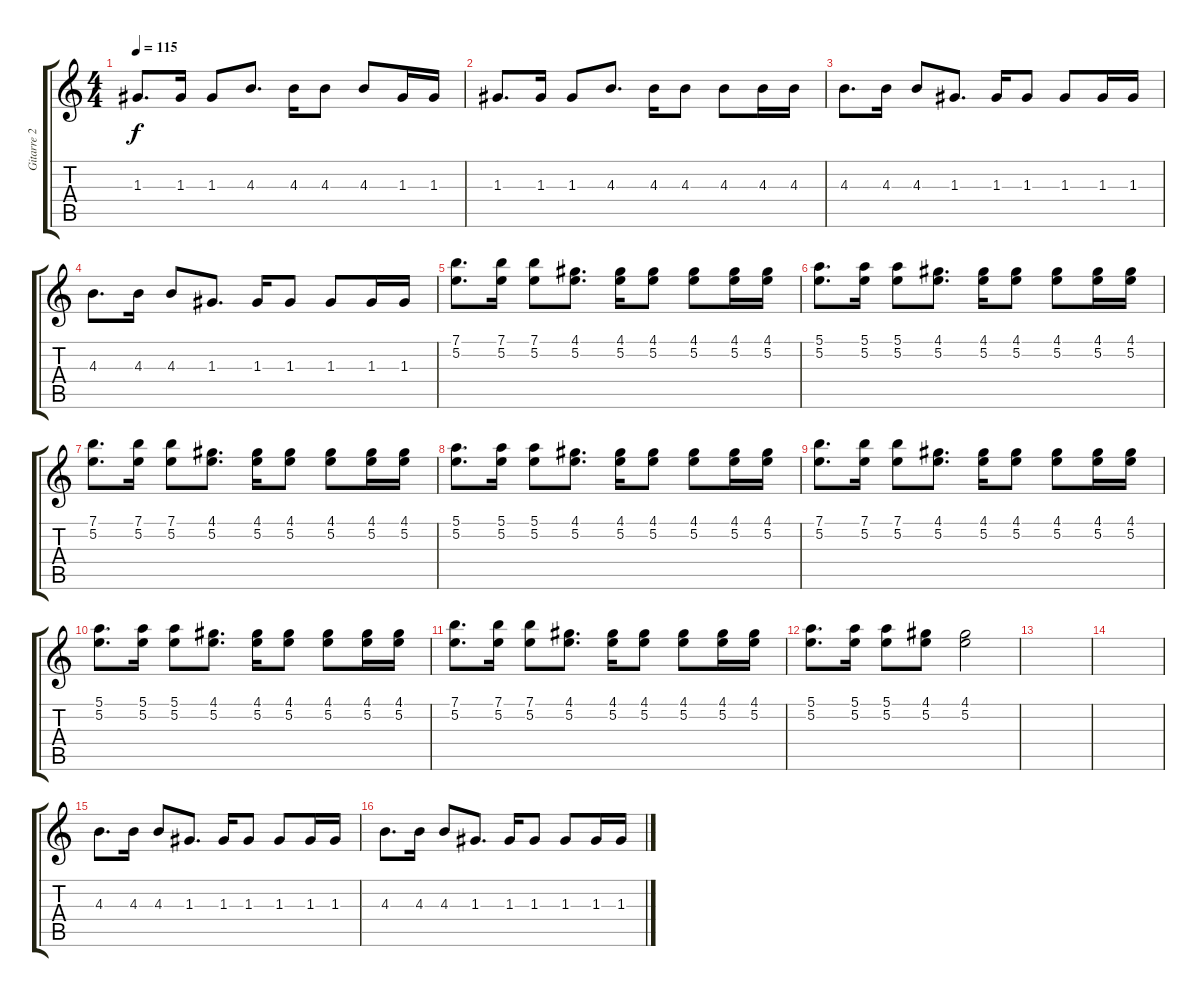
\track ("Gitarre 2" "Gitarre 2") {instrument acousticguitarsteel}
\staff {score tabs}
\tuning (E4 B3 G3 D3 A2 E2) {hide}
\ts (4 4)
\tempo 115
\clef g2
\ks c
1.3.8{d dy f} 1.3.16 1.3.8 4.3.8{d} 4.3.16 4.3.8 4.3.8 1.3.16 1.3.16 |
1.3.8{d} 1.3.16 1.3.8 4.3.8{d} 4.3.16 4.3.8 4.3.8 4.3.16 4.3.16 |
4.3.8{d} 4.3.16 4.3.8 1.3.8{d} 1.3.16 1.3.8 1.3.8 1.3.16 1.3.16 |
4.3.8{d} 4.3.16 4.3.8 1.3.8{d} 1.3.16 1.3.8 1.3.8 1.3.16 1.3.16 |
(7.1 5.2).8{d} (7.1 5.2).16 (7.1 5.2).8 (4.1 5.2).8{d} (4.1 5.2).16 (4.1 5.2).8 (4.1 5.2).8 (4.1 5.2).16 (4.1 5.2).16 |
(5.1 5.2).8{d} (5.1 5.2).16 (5.1 5.2).8 (4.1 5.2).8{d} (4.1 5.2).16 (4.1 5.2).8 (4.1 5.2).8 (4.1 5.2).16 (4.1 5.2).16 |
(7.1 5.2).8{d} (7.1 5.2).16 (7.1 5.2).8 (4.1 5.2).8{d} (4.1 5.2).16 (4.1 5.2).8 (4.1 5.2).8 (4.1 5.2).16 (4.1 5.2).16 |
(5.1 5.2).8{d} (5.1 5.2).16 (5.1 5.2).8 (4.1 5.2).8{d} (4.1 5.2).16 (4.1 5.2).8 (4.1 5.2).8 (4.1 5.2).16 (4.1 5.2).16 |
(7.1 5.2).8{d} (7.1 5.2).16 (7.1 5.2).8 (4.1 5.2).8{d} (4.1 5.2).16 (4.1 5.2).8 (4.1 5.2).8 (4.1 5.2).16 (4.1 5.2).16 |
(5.1 5.2).8{d} (5.1 5.2).16 (5.1 5.2).8 (4.1 5.2).8{d} (4.1 5.2).16 (4.1 5.2).8 (4.1 5.2).8 (4.1 5.2).16 (4.1 5.2).16 |
(7.1 5.2).8{d} (7.1 5.2).16 (7.1 5.2).8 (4.1 5.2).8{d} (4.1 5.2).16 (4.1 5.2).8 (4.1 5.2).8 (4.1 5.2).16 (4.1 5.2).16 |
(5.1 5.2).8{d} (5.1 5.2).16 (5.1 5.2).8 (4.1 5.2).8 (4.1 5.2).2 |
|
|
4.3.8{d} 4.3.16 4.3.8 1.3.8{d} 1.3.16 1.3.8 1.3.8 1.3.16 1.3.16 |
4.3.8{d} 4.3.16 4.3.8 1.3.8{d} 1.3.16 1.3.8 1.3.8 1.3.16 1.3.16
